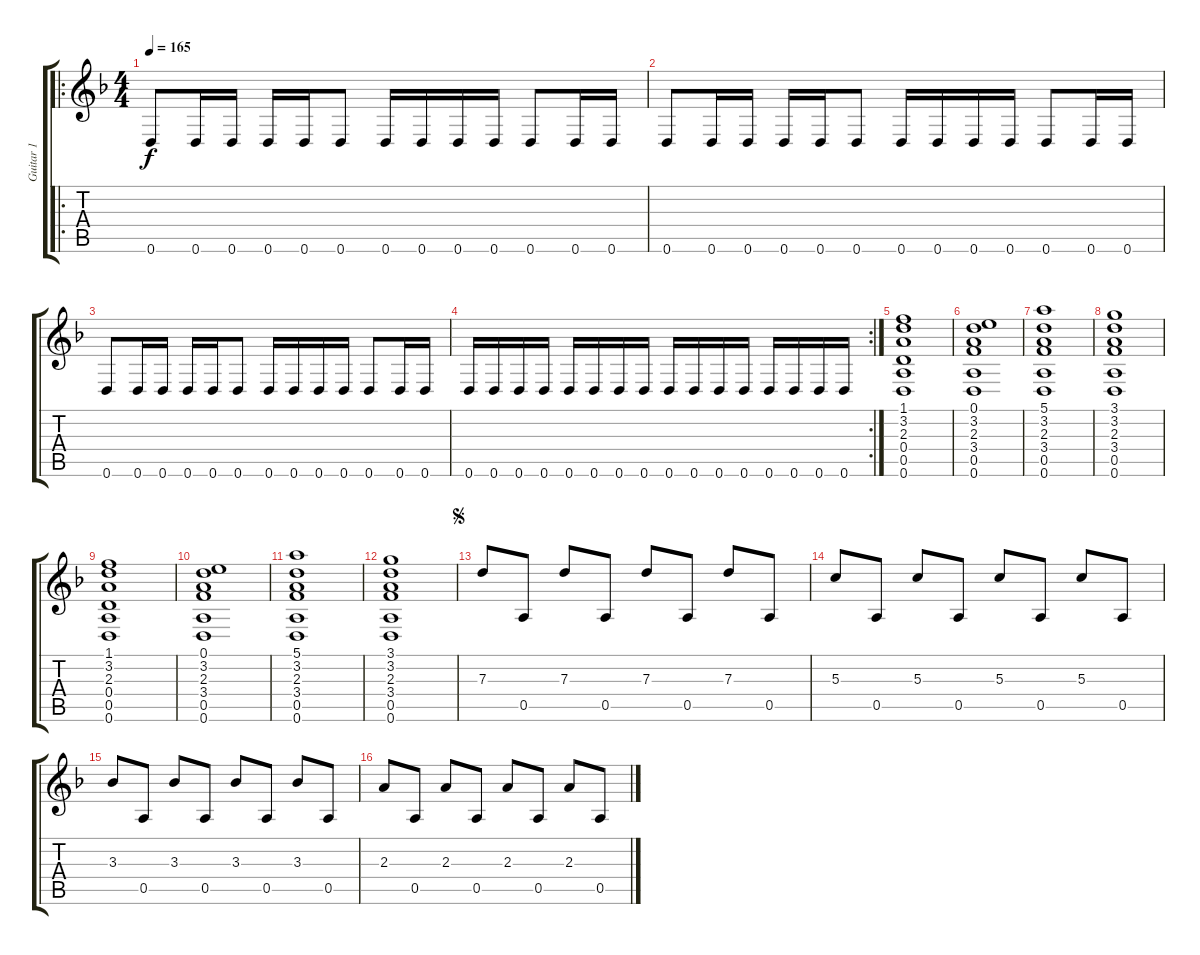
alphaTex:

\track ("Guitar 1" "Guitar 1") {instrument electricguitarjazz}
\staff {score tabs}
\tuning (E4 B3 G3 D3 A2 D2) {hide}
\ro
\ts (4 4)
\tempo 165
\clef g2
\ks f
0.6.8{dy f instrument electricguitarjazz} 0.6.16 0.6.16 0.6.16 0.6.16 0.6.8 0.6.16 0.6.16 0.6.16 0.6.16 0.6.8 0.6.16 0.6.16 |
0.6.8 0.6.16 0.6.16 0.6.16 0.6.16 0.6.8 0.6.16 0.6.16 0.6.16 0.6.16 0.6.8 0.6.16 0.6.16 |
0.6.8 0.6.16 0.6.16 0.6.16 0.6.16 0.6.8 0.6.16 0.6.16 0.6.16 0.6.16 0.6.8 0.6.16 0.6.16 |
\rc 2
0.6.16 0.6.16 0.6.16 0.6.16 0.6.16 0.6.16 0.6.16 0.6.16 0.6.16 0.6.16 0.6.16 0.6.16 0.6.16 0.6.16 0.6.16 0.6.16 |
(1.1 3.2 2.3 0.4 0.5 0.6).1 |
(0.1 3.2 2.3 3.4 0.5 0.6).1 |
(5.1 3.2 2.3 3.4 0.5 0.6).1 |
(3.1 3.2 2.3 3.4 0.5 0.6).1 |
(1.1 3.2 2.3 0.4 0.5 0.6).1 |
(0.1 3.2 2.3 3.4 0.5 0.6).1 |
(5.1 3.2 2.3 3.4 0.5 0.6).1 |
(3.1 3.2 2.3 3.4 0.5 0.6).1 |
\jump segno
7.3.8{instrument overdrivenguitar} 0.5.8 7.3.8 0.5.8 7.3.8 0.5.8 7.3.8 0.5.8 |
5.3.8 0.5.8 5.3.8 0.5.8 5.3.8 0.5.8 5.3.8 0.5.8 |
3.3.8 0.5.8 3.3.8 0.5.8 3.3.8 0.5.8 3.3.8 0.5.8 |
2.3.8 0.5.8 2.3.8 0.5.8 2.3.8 0.5.8 2.3.8 0.5.8
